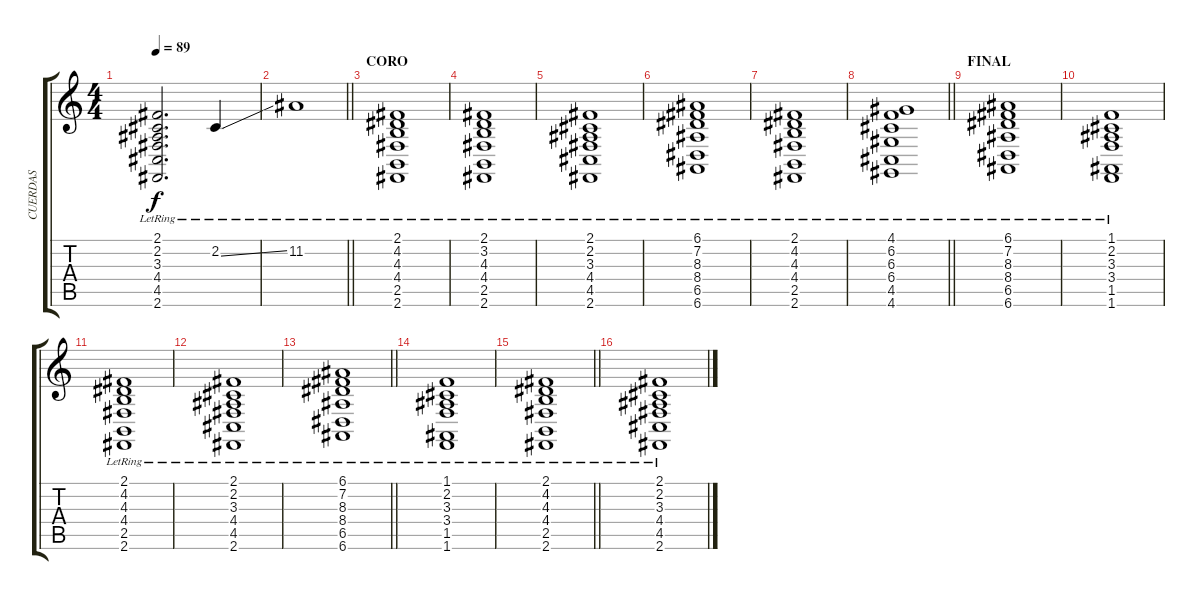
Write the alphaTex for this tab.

\track ("CUERDAS" "CUERDAS") {instrument synthstrings2}
\staff {score tabs}
\tuning (E4 B3 G3 D3 A2 E2) {hide}
\ts (4 4)
\tempo 89
\clef g2
\ks c
(2.1{lr} 2.2{lr} 3.3{lr} 4.4{lr} 4.5{lr} 2.6{lr}).2{d dy f} 2.2{ss lr}.4{volume 14} |
\barLineRight lightlight
11.2{lr}.1 |
\section ("" "CORO")
(2.1{lr} 4.2{lr} 4.3{lr} 4.4{lr} 2.5{lr} 2.6{lr}).1 |
(2.1{lr} 3.2{lr} 4.3{lr} 4.4{lr} 2.5{lr} 2.6{lr}).1 |
(2.1{lr} 2.2{lr} 3.3{lr} 4.4{lr} 4.5{lr} 2.6{lr}).1 |
(6.1{lr} 7.2{lr} 8.3{lr} 8.4{lr} 6.5{lr} 6.6{lr}).1 |
(2.1{lr} 4.2{lr} 4.3{lr} 4.4{lr} 2.5{lr} 2.6{lr}).1 |
\barLineRight lightlight
(4.1{lr} 6.2{lr} 6.3{lr} 6.4{lr} 4.5{lr} 4.6{lr}).1 |
\section ("" "FINAL")
(6.1{lr} 7.2{lr} 8.3{lr} 8.4{lr} 6.5{lr} 6.6{lr}).1 |
(1.1{lr} 2.2{lr} 3.3{lr} 3.4{lr} 1.5{lr} 1.6{lr}).1 |
(2.1{lr} 4.2{lr} 4.3{lr} 4.4{lr} 2.5{lr} 2.6{lr}).1 |
(2.1{lr} 2.2{lr} 3.3{lr} 4.4{lr} 4.5{lr} 2.6{lr}).1 |
\barLineRight lightlight
(6.1{lr} 7.2{lr} 8.3{lr} 8.4{lr} 6.5{lr} 6.6{lr}).1 |
(1.1{lr} 2.2{lr} 3.3{lr} 3.4{lr} 1.5{lr} 1.6{lr}).1 |
\barLineRight lightlight
(2.1{lr} 4.2{lr} 4.3{lr} 4.4{lr} 2.5{lr} 2.6{lr}).1 |
(2.1{lr} 2.2{lr} 3.3{lr} 4.4{lr} 4.5{lr} 2.6{lr}).1
